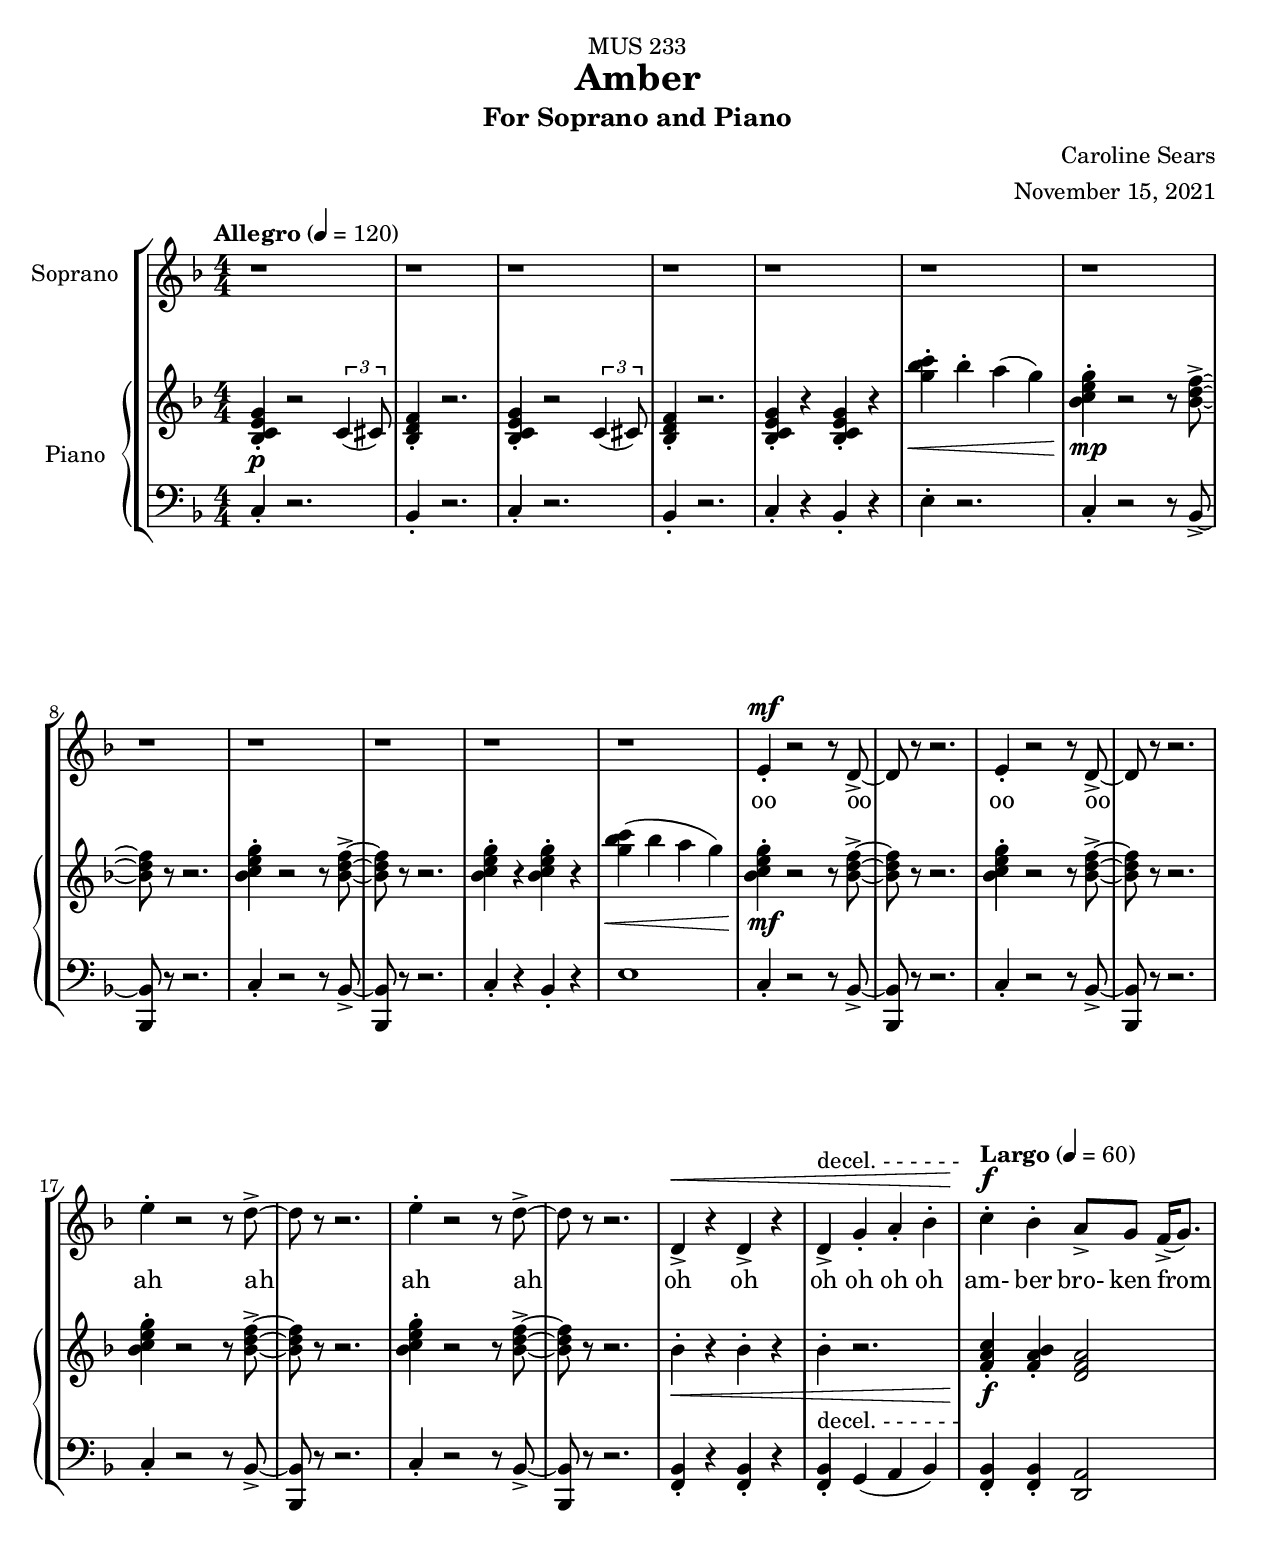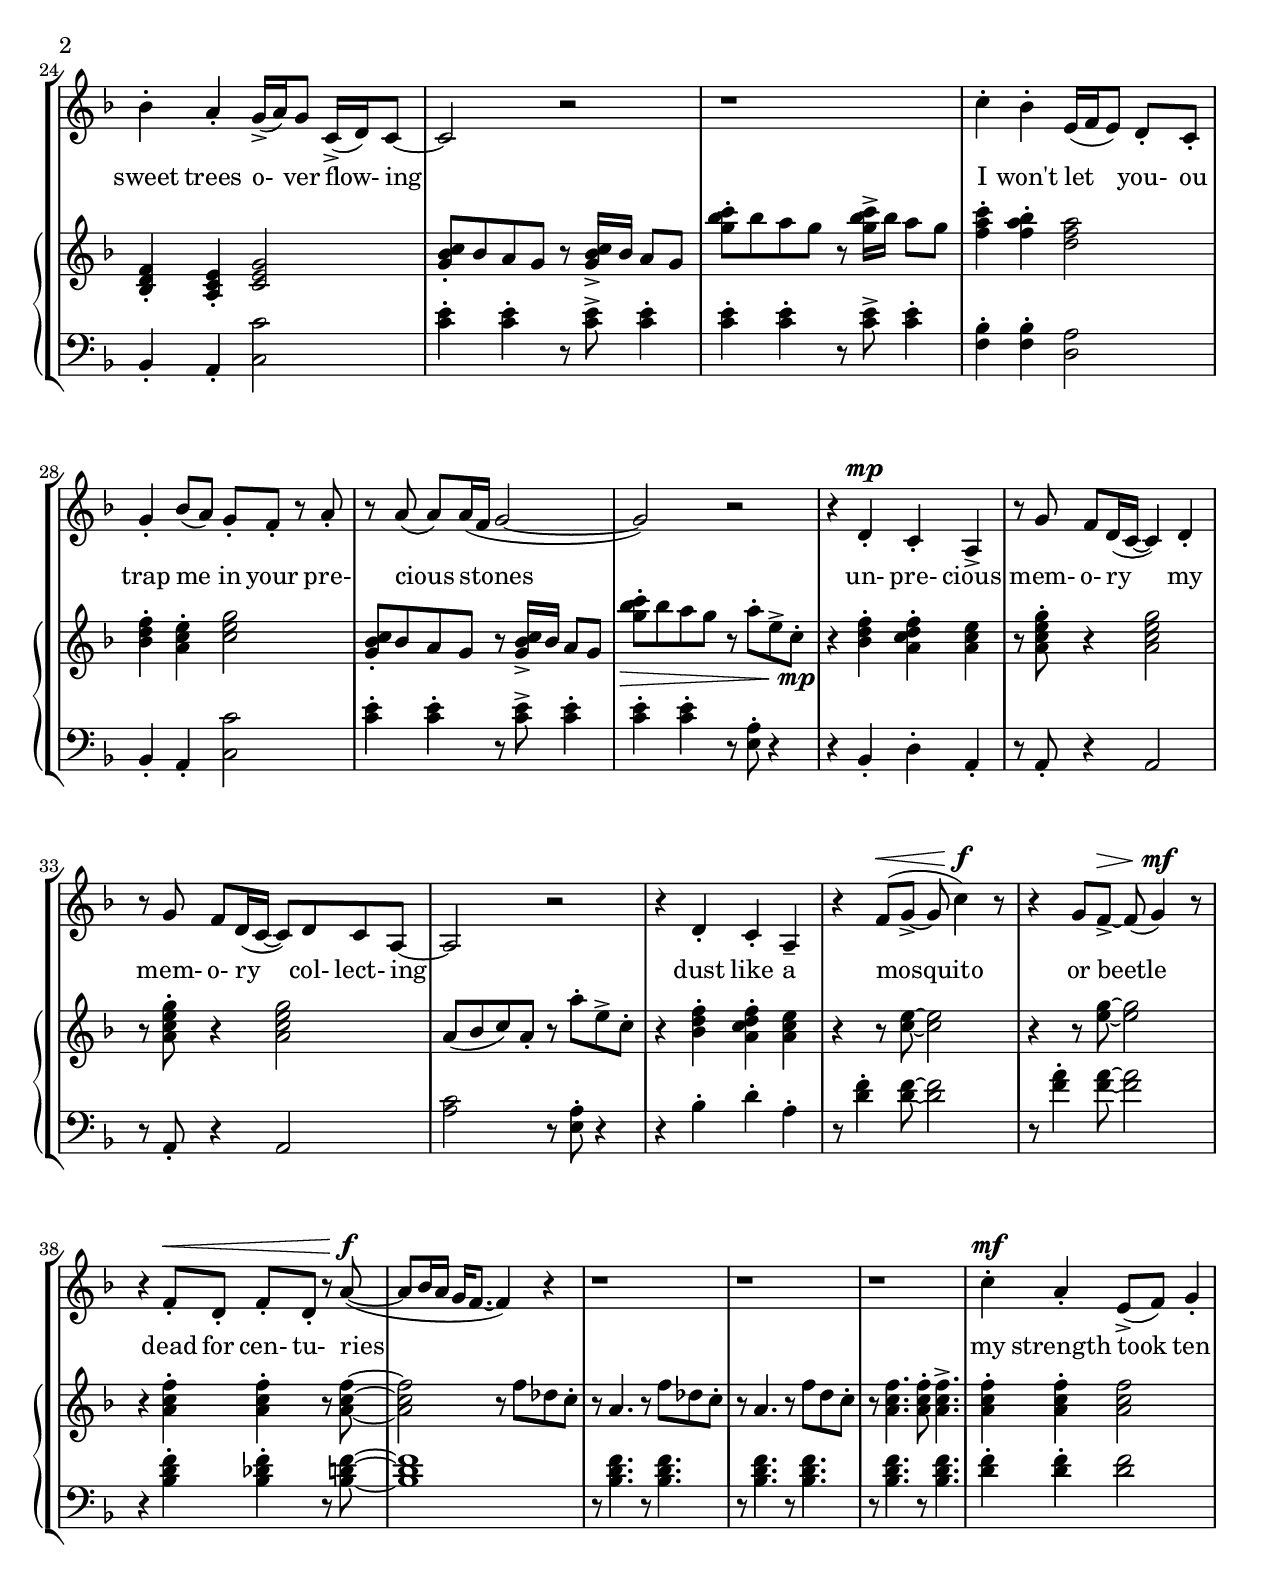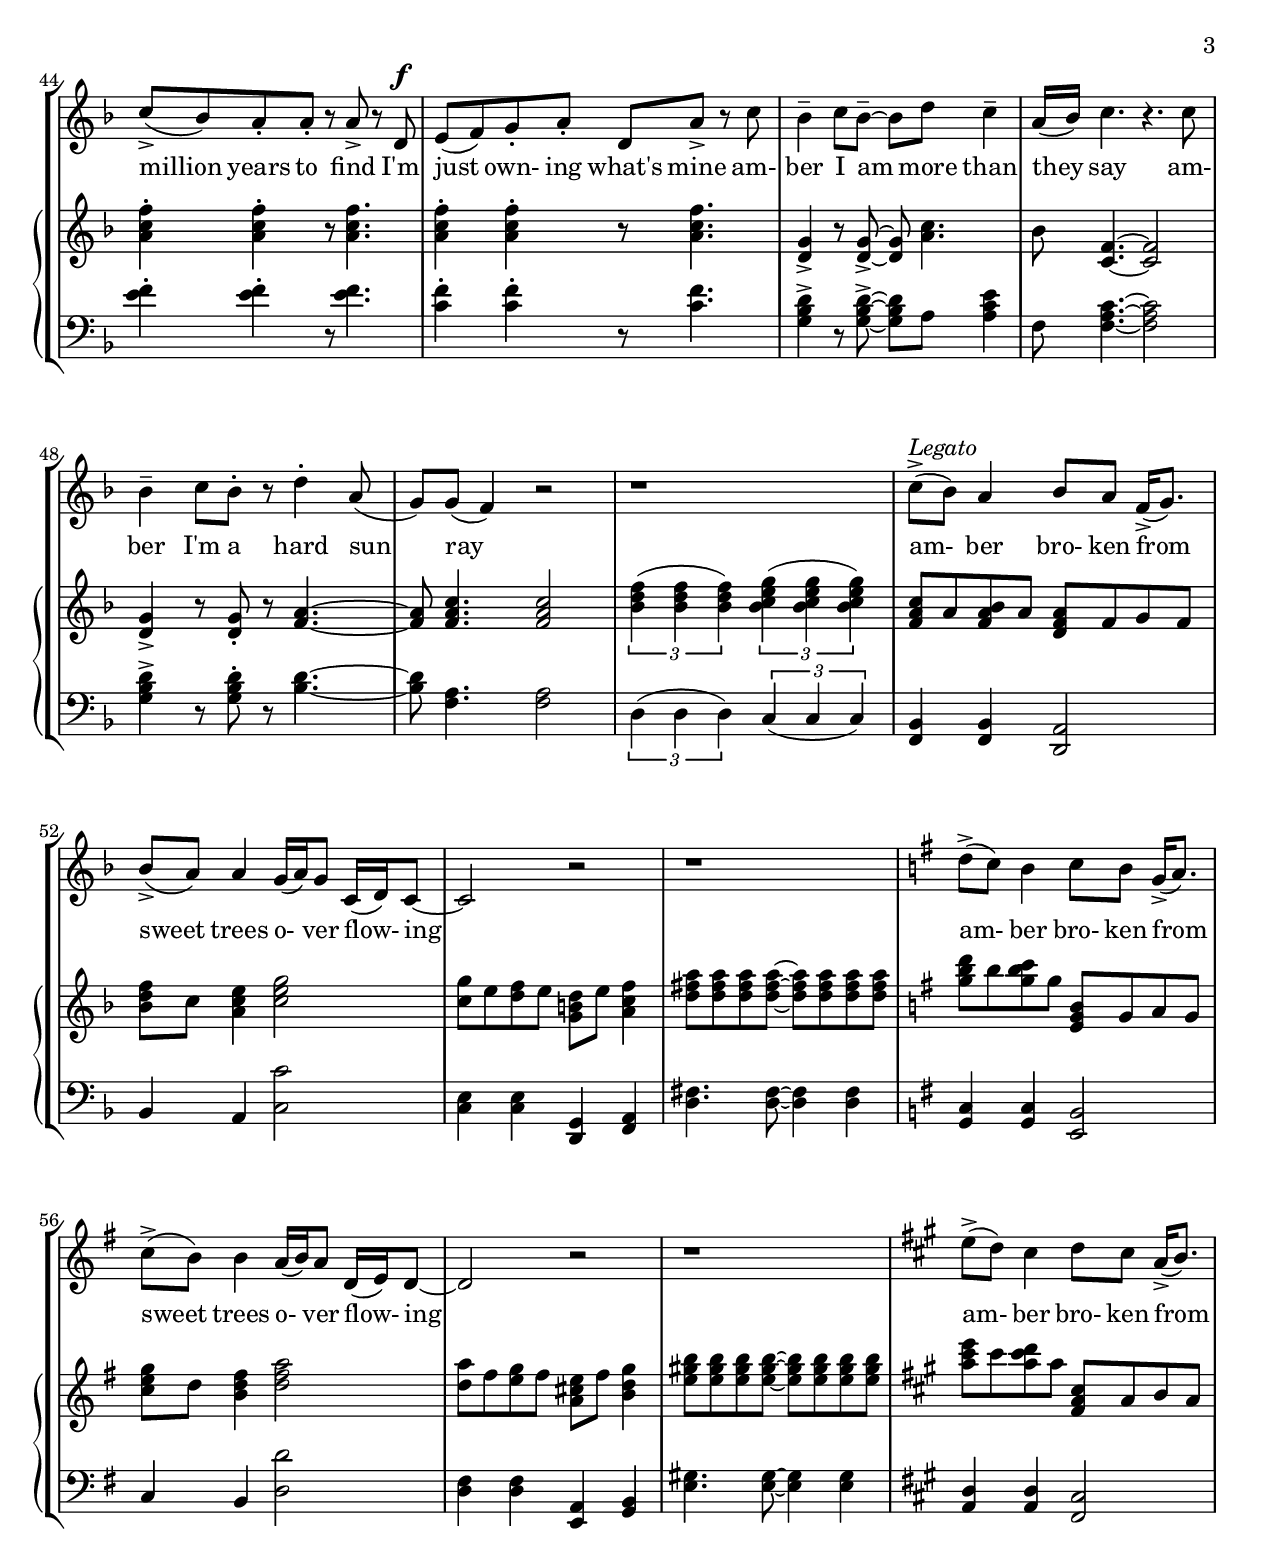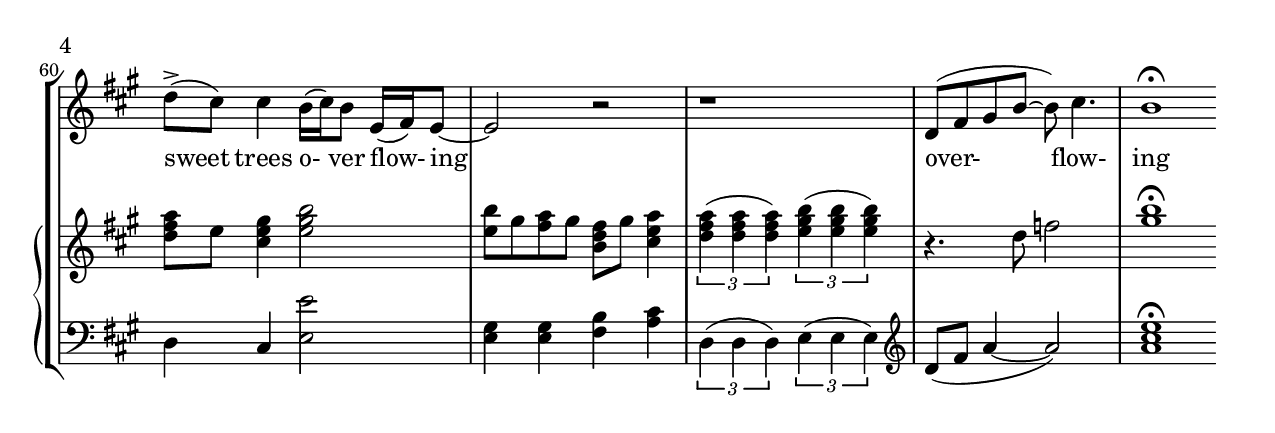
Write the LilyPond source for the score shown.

%%%%%%%%%%%%%%%%%%%% Header + Paper Dimensions %%%%%%%%%%%%%%%%%%%%
\header {
  title = "Amber"
    subtitle = "For Soprano and Piano"
    dedication = "MUS 233"
    composer = "Caroline Sears"
    arranger = "November 15, 2021"
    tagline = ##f

}
\paper {
  #(set-paper-size "ansi a")
  #(define top-margin (* 0.75 in))
}

%%%%%%%%%%%%%%%%%%%% Musical/Lyrical Content %%%%%%%%%%%%%%%%%%%%%%%%%%

%%%%% VOICE PART %%%%%%%%%%%
theNotes = \relative c'' {
    \set Staff.midiInstrument = "flute"
    \key f \major % C mixolydian
    \numericTimeSignature \time 4/4
    \tempo "Allegro" 4 = 120
    \dynamicUp

    %%Intro %%
    r1 | r1 |r1 | r1 | r1 | r1 | r1 | r1 | r1 | r1 | r1 | r1 |
    e,4\staccato\mf r2 r8 d8\accent~ |d8 r8 r2. |e4\staccato r2 r8 d8\accent~ |d8 r8 r2. 
    e'4\staccato r2 r8 d8\accent~ |d8 r8 r2. |e4\staccato r2 r8 d8\accent~ |d8 r8 r2. 
    d,4\accent\< r4 d4\accent r4| d4\accent^\markup{"decel. - - - - - -"}  g4\staccato a4\staccato bes\staccato |


    %% Verse 1 %%

    %bar 23%
    \tempo "Largo" 4 = 60
    c4\staccato\!\f bes4\staccato  a8\accent g8 f16\accent (g8.) | bes4\staccato  a\staccato g16\accent (a16) g8 c,16\accent (d16) c8~ |
    c2 r2 | r1 |
    %bar 27%
     c'4\staccato bes4\staccato  e,16 (f16 e8)  d8\staccato c8\staccato | g'4\staccato bes8 (a) g8\staccato f8\staccato r8 a8\staccato |
    r8 a8 (a) a16 (f16 g2~ | g2) r2 |
    %bar 31%
    r4 d4\mp\staccato c4\staccato a\accent |r8 g'8 f d16 (c16~c4) d4\staccato | r8 g8 f d16 (c16~c8) d8 c8 a~ |a2 r2 |
    %bar 35%
    r4 d4\staccato c4\staccato a4\tenuto | r4 f'8\< (g8\accent~g8 c4\!\f) r8 | r4 g8 f8\>\accent~f8 (g4\!\mf) r8 | r4 f8\staccato\< d\staccato f\staccato d\staccato r8 a'8\!\f(~a8 bes16  a16 
    g f8.~f4)  r4|
    %bar40
     r1 |r1| r1 |
     %bar 43
    c'4\staccato\mf a\staccato e8\accent (f8) g4\staccato | c8\accent (bes) a8\staccato a8\staccato r8 a\accent r8 d,8\f |
    e8 (f) g8\staccato a8\staccato  d,8 a'8\accent r8 c8| bes4\tenuto c8 bes8\tenuto~bes8 d8 c4\tenuto| a16 (bes) c4. r4. c8|
    %bar 48
    bes4\tenuto c8 bes8\staccato r8 d4\staccato a8 (g8) g8 (f4) r2 | r1 |
    %bar 50
    c'8\accent^\markup{\italic{"Legato"}} (bes8)  a4 bes8 a8 f16\accent (g8.) | bes8\accent (a8) a4 g16 (a16) g8 c,16 (d16) c8~ |
    c2 r2 | r1 |
    %bar 54
    \key g \major
    d'8\accent (c8)  b4 c8 b8 g16\accent (a8.) | c8\accent (b8) b4 a16 (b16) a8 d,16 (e16) d8~ |
    d2 r2 | r1 |
    \key a \major
    %bar 58
    e'8\accent (d8)  cis4 d8 cis8 a16\accent (b8.) | d8\accent (cis8) cis4 b16 (cis16) b8 e,16 (fis16) e8~ |
    e2 r2 | r1 |
    %bar 62
    d8 (fis gis b~b8) cis4.|b1\fermata \bar ".|"


    
  }

theWords =  \lyricmode {
      %% Intro %%%
      oo oo oo oo
      ah ah ah ah
      oh oh oh oh oh oh
      %% Verse 1%%%
      am- ber bro- ken from
      sweet trees o- ver flow- ing
      I won't let you- _ou  trap me
      in your pre- cious stones_
      un- pre- cious mem- o- ry my
      mem- o- ry col- lect- ing
      dust like a mosquito or beetle
      dead for cen- tu- ries
      my strength took ten million
      years to find
      I'm just own- ing what's mine
      am- ber I am more than they say
      am- ber I'm a hard sun ray 

      am- ber bro- ken from
      sweet trees o- ver flow- ing

      am- ber bro- ken from
      sweet trees o- ver flow- ing

      am- ber bro- ken from
      sweet trees o- ver flow- ing

      over- flow- ing



  }

%%%%%% PIANO PART %%%%%%%%%%
righthand =\relative c' {
    \key f \major
    \numericTimeSignature \time 4/4

    %%%%%%%% INTRO %%%%%%%%
    \tempo "Allegro" 4 = 120
    <bes c e g>4\staccato\p r2 \tuplet 3/2 {c4 (cis8)} | <bes d f>4\staccato r2.|
    <bes c e g>4\staccato r2 \tuplet 3/2 {c4 (cis8)} | <bes d f>4\staccato r2.|
    <bes c e g>4\staccato r4 <bes c e g>4\staccato r4|
    <g'' bes c>4\staccato\< bes\staccato a (g) |
    <bes, c e g>4\staccato\!\mp r2 r8 <bes d f>8\accent~|<bes d f>8 r8 r2. |
    <bes c e g>4\staccato r2 r8 <bes d f>8\accent~|<bes d f>8 r8 r2. |
    <bes c e g>4\staccato r4 <bes c e g>4\staccato r4|
    <g' bes c>4\< (bes a g) |
    <bes, c e g>4\!\mf\staccato r2 r8 <bes d f>8\accent~|<bes d f>8 r8 r2. |
    <bes c e g>4\staccato r2 r8 <bes d f>8\accent~|<bes d f>8 r8 r2. |
    <bes c e g>4\staccato r2 r8 <bes d f>8\accent~|<bes d f>8 r8 r2. |
    <bes c e g>4\staccato r2 r8 <bes d f>8\accent~|<bes d f>8 r8 r2. |
    bes4\staccato\< r4 bes4\staccato r4 | bes4\staccato r2. | 
    

    
    %%%% VERSE 1 %%%%%%%%
    \tempo "Largo" 4 = 60

    %bar 23%
    <f a c>4\staccato\!\f <f a bes>\staccato <d f a>2 | <bes d f>4\staccato <a c e>4\staccato  <c e g>2 |
    <g' bes c>8\staccato  bes  a g r8 <g bes c>16\accent bes16 a8 g |<g' bes c>8\staccato  bes  a g r8 <g bes c>16\accent bes16 a8 g |
    %bar 27%
    <f a c>4\staccato <f a bes>\staccato <d f a>2 | <bes d f>4\staccato <a c e>4\staccato  <c e g>2 |
    <g bes c>8\staccato  bes  a g r8 <g bes c>16\accent bes16 a8 g | <g' bes c>8\>\staccato  bes  a g r8 a\staccato e\accent c\!\mp\staccato |
    %bar 31%
    r4 <bes d f>4\staccato <a c d f>4\staccato <a c e> | r8 <a c e g>\staccato r4 <a c e g>2 |  r8 <a c e g>\staccato r4 <a c e g>2 | 
    %bar 34%
    a8 (bes c) a\staccato r8 a'\staccato e\accent c\staccato |r4 <bes d f>4\staccato <a c d f>4\staccato <a c e> |
    r4 r8 <c e>8~<c e>2 | r4 r8 <e g>8~<e g>2 | r4 <a, c f>4\staccato <a c f>4\staccato r8 <a c f>8~| <a c f>2 r8 f'8 des c\staccato|
    %bar 40
    r8 a4. r8 f'8 des c\staccato | r8 a4. r8 f'8 d c\staccato | r8 <a c f>4. <a c f>8\staccato <a c f>4.\accent  |
    <a c f>4\staccato <a c f>4\staccato <a c f>2 |<a c f>4\staccato <a c f>4\staccato r8<a c f>4.| 
    %bar45
    <a c f>4\staccato <a c f>4\staccato r8<a c f>4.| <g d>4\accent r8 <g d>\accent~<g d>8 <a c>4. |
    bes8 <f c>4.~<f c>2 |<g d>4\accent r8 <g d>\staccato r8 <f a>4.~| <f a>8 <f a c>4. <f a c>2 |
    %bar 50
    \tuplet 3/2 {<bes d f>4 (<bes d f>4 <bes d f>4)} \tuplet 3/2 { <bes c e g>4 (<bes c e g>4 <bes c e g>4)} |
    %bar 51
    <f a c>8 a8 <f a bes>8 a8 <d, f a>8 f8 g8 f | <bes d f>8 c8 <a c e>4 <c e g>2 |
    <c g'>8 e8 <d f>8 e8 <g, b d > e'8 <a, c f>4 | <d fis a>8 <d fis a>8 <d fis a>8 <d fis a>8~<d fis a>8 <d fis a>8 <d fis a>8 <d fis a>8 |
    %bar 55
    \key g \major
    <g b d>8 b8 <g b c>8 g8 <e, g b>8 g8 a8 g | <c e g>8 d8 <b d fis>4 <d fis a>2 |
    <d a'>8 fis8 <e g>8 fis8 <a, cis e > fis'8 <b, d g>4 | <e gis b>8 <e gis b>8 <e gis b>8 <e gis b>8~<e gis b>8<e gis b>8 <e gis b>8 <e gis b>8|

    \key a \major 
    <a cis e>8 cis8 <a cis d>8 a8 <fis, a cis>8 a8 b8 a | <d fis a>8 e8 <cis e gis>4 <e gis b>2 |
    <e b'>8 gis8 <fis a>8 gis8 <b, d fis > gis'8 <cis, e a>4 |\tuplet 3/2 {<d fis a>4 (<d fis a>4 <d fis a>4)} \tuplet 3/2 { <e gis b>4 (<e gis b>4 <e gis b>4)} |
    r4. d8 f2 | <gis b>1\fermata \bar ".|"
    



  }

lefthand = \relative c {
    \key f \major
    \numericTimeSignature \time 4/4
    \clef "bass"

    %%%%%%%% INTRO %%%%%%%%
    \tempo "Allegro" 4 = 120
    c4\staccato r2.|bes4\staccato r2. |
    c4\staccato r2.|bes4\staccato r2. |
    c4\staccato r4 bes4\staccato r4|
    e4\staccato r2.|
    c4\staccato r2 r8 bes8~\accent|<bes bes,>8 r8 r2. |
    c4\staccato r2 r8 bes8~\accent|<bes bes,>8 r8 r2. |
    c4\staccato r4 bes4\staccato r4|
    e1|
    c4\staccato r2 r8 bes8~\accent|<bes bes,>8 r8 r2. |
    c4\staccato r2 r8 bes8~\accent|<bes bes,>8 r8 r2. |
    c4\staccato r2 r8 bes8~\accent|<bes bes,>8 r8 r2. |
    c4\staccato r2 r8 bes8~\accent|<bes bes,>8 r8 r2. |
    <bes f>4\staccato r4 <bes f>4\staccato r4 |
    <bes f>4\staccato^\markup{"decel. - - - - - -"} g4 (a bes) |

    %%%%% VERSE 1 %%%%%%%%%%
    \tempo "Largo" 4 = 60

    %bar 23%
    <f bes>4\staccato <f bes>4\staccato <d a'>2 | bes'4\staccato a4\staccato <c c'>2| 
    <c' e>4\staccato <c e>\staccato r8 <c e>\accent <c e>4\staccato  |
    <c e>4\staccato <c e>\staccato r8 <c e>\accent <c e>4\staccato |
     %bar 27%
     <f, bes>4\staccato <f bes>4\staccato <d a'>2 | bes4\staccato a4\staccato <c c'>2|
     <c' e>4\staccato <c e>\staccato r8 <c e>\accent <c e>4\staccato  |
     <c e>4\staccato <c e>\staccato r8 <a e>8\staccato r4 |
     %bar 31%
      r4 bes,4\staccato d\staccato a\staccato | r8 a8\staccato r4 a2 |r8 a8\staccato r4 a2 |
      %bar 34%
      <a' c>\2 r8 <a e>8\staccato r4 | r4 bes4\staccato d\staccato a\staccato |
      r8 <d f>4\staccato <d f>8~ <d f>2 | r8 <f a>4\staccato <f a>8~<f a>2 |
      %bar 38
      r4 <bes, d f>4\staccato <bes des f>4\staccato r8 <bes d f>8~|
      <bes d f>1 | r8 <bes d f>4. r8 <bes d f>4. |  r8 <bes d f>4. r8 <bes d f>4. |r8 <bes d f>4. r8 <bes d f>4. |
      %bar 43
      <d f>4\staccato <d f>\staccato <d f>2 | <e f>4\staccato <e f>\staccato r8 <e f>4.|
      <c f>4\staccato <c f>4\staccato r8 <c f>4. |
      %bar 46
      <g bes d>4\accent r8 <g bes d>8\accent~<g bes d>8 a8 <a c e>4 | f8 <f a c>4.~<f a c>2 | <g bes d>4\accent r8 <g bes d>8\staccato r8 <bes d >4.~|
      <bes d >8 <f a>4. <f a>2 |
      %bar 50
      \tuplet 3/2 {d4 (d d)} \tuplet 3/2 {c4 (c4 c)} |
      %bar 51
      <f, bes>4  < f bes>4 <d a' >2 | bes'4 a4 <c c'>2 |
      <c e>4 <c e>4 <g d>4 <a f>4| <d fis>4. <d fis>8~<d fis>4 <d fis> |
      %bar 55
      \key g \major
      <g, c>4  < g c>4 <e b' >2 | c'4 b4 <d d'>2 |
      <d fis>4 <d fis>4 <a e>4 <b g>4| <e gis>4. <e gis>8~<e gis>4 <e gis> |
      %bar 59
      \key a \major
      <a, d>4  < a d>4 <fis cis' >2 | d'4 cis4 <e e'>2 |
      <e gis>4 <e gis>4 <fis b>4 <a cis>4|\tuplet 3/2 {d,4 (d d)} \tuplet 3/2 {e4 (e4 e)}  |
     \clef "treble"
      d'8 ( fis a4~a2 ) | <a cis e>1\fermata \bar ".|"
    
  }

%%%%%%%%%%%%%%%%%%%%%%% Score Setup %%%%%%%%%%%%%%%%%%%%%%%%%%%%%%%%%%%
\score {
\new StaffGroup <<
  \new Staff \with {instrumentName = "Soprano" 
    %shortInstrumentName = #"Sop. "
    }
  \new Voice = vocals \theNotes
  \new Lyrics \lyricsto vocals \theWords
  

  \new PianoStaff \with { instrumentName = "Piano" 
    %shortInstrumentName = #"Pno. "
    }
  <<
    \new Staff = "upper" \righthand
    \new Staff = "lower" \lefthand
  >>
>>

  \layout {}
  \midi {}
}